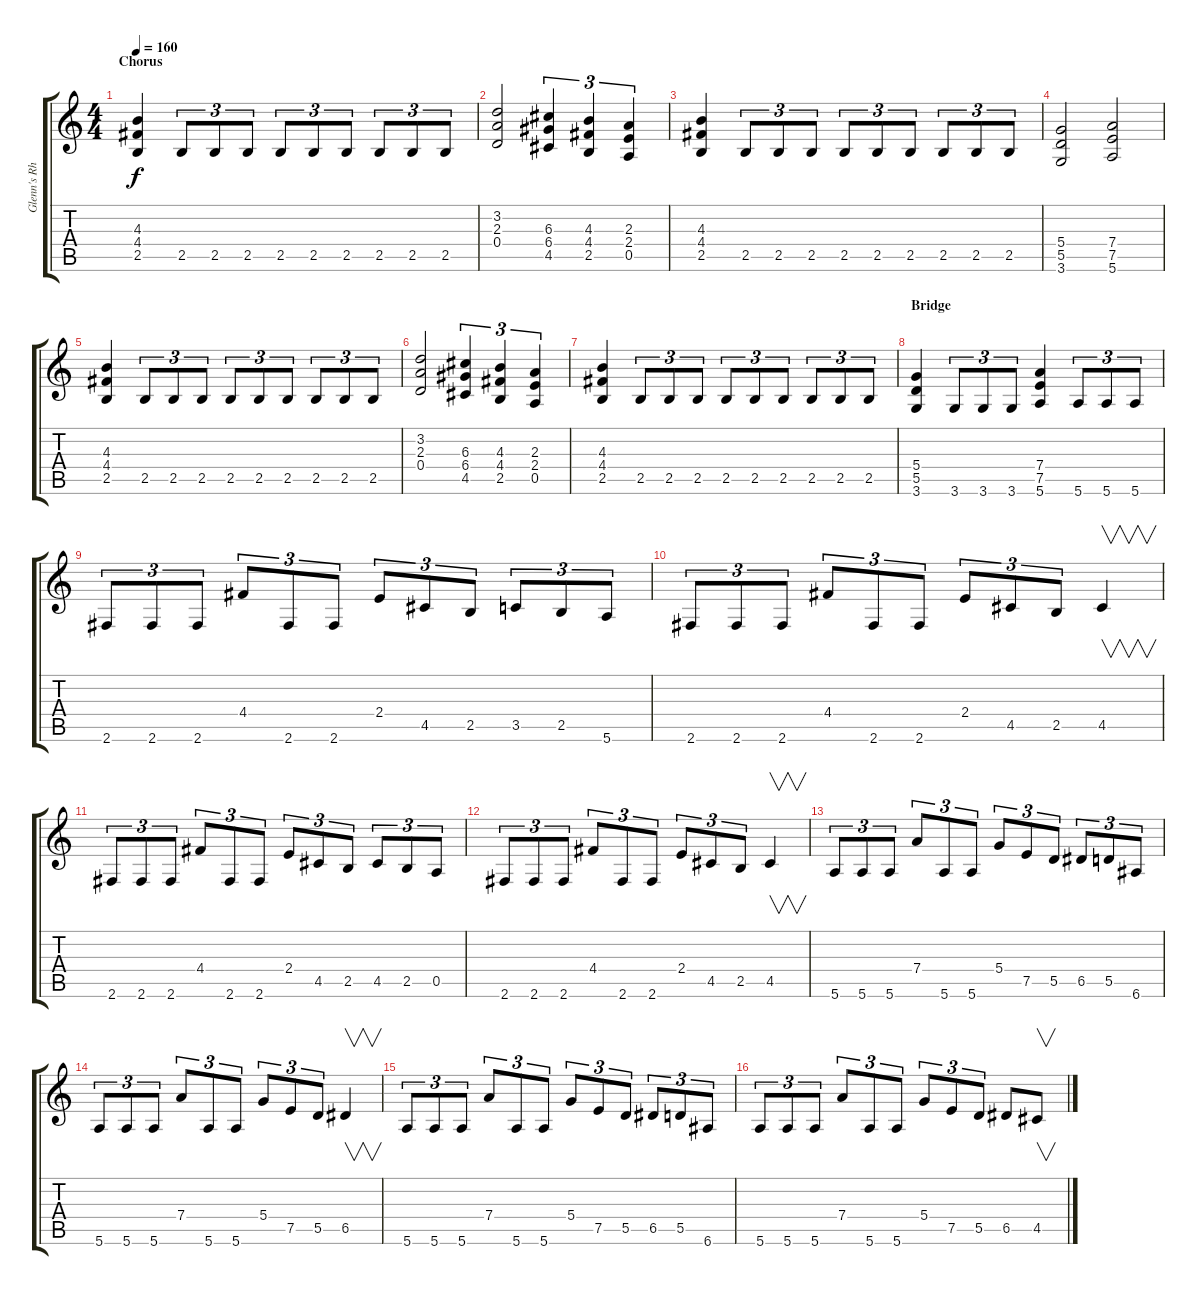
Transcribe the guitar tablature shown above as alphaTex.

\track ("Glenn's Rhythm" "Glenn's Rh") {instrument distortionguitar}
\staff {score tabs}
\tuning (E4 B3 G3 D3 A2 E2) {hide}
\ts (4 4)
\section ("" "Chorus")
\tempo 160
\clef g2
\ks c
(4.3 4.4 2.5).4{dy f} 2.5.8{tu (3 2)} 2.5.8{tu (3 2)} 2.5.8{tu (3 2)} 2.5.8{tu (3 2)} 2.5.8{tu (3 2)} 2.5.8{tu (3 2)} 2.5.8{tu (3 2)} 2.5.8{tu (3 2)} 2.5.8{tu (3 2)} |
(3.2 2.3 0.4).2 (6.3 6.4 4.5).4{tu (3 2)} (4.3 4.4 2.5).4{tu (3 2)} (2.3 2.4 0.5).4{tu (3 2)} |
(4.3 4.4 2.5).4 2.5.8{tu (3 2)} 2.5.8{tu (3 2)} 2.5.8{tu (3 2)} 2.5.8{tu (3 2)} 2.5.8{tu (3 2)} 2.5.8{tu (3 2)} 2.5.8{tu (3 2)} 2.5.8{tu (3 2)} 2.5.8{tu (3 2)} |
(5.4 5.5 3.6).2 (7.4 7.5 5.6).2 |
(4.3 4.4 2.5).4 2.5.8{tu (3 2)} 2.5.8{tu (3 2)} 2.5.8{tu (3 2)} 2.5.8{tu (3 2)} 2.5.8{tu (3 2)} 2.5.8{tu (3 2)} 2.5.8{tu (3 2)} 2.5.8{tu (3 2)} 2.5.8{tu (3 2)} |
(3.2 2.3 0.4).2 (6.3 6.4 4.5).4{tu (3 2)} (4.3 4.4 2.5).4{tu (3 2)} (2.3 2.4 0.5).4{tu (3 2)} |
(4.3 4.4 2.5).4 2.5.8{tu (3 2)} 2.5.8{tu (3 2)} 2.5.8{tu (3 2)} 2.5.8{tu (3 2)} 2.5.8{tu (3 2)} 2.5.8{tu (3 2)} 2.5.8{tu (3 2)} 2.5.8{tu (3 2)} 2.5.8{tu (3 2)} |
\section ("" "Bridge")
(5.4 5.5 3.6).4 3.6.8{tu (3 2)} 3.6.8{tu (3 2)} 3.6.8{tu (3 2)} (7.4 7.5 5.6).4 5.6.8{tu (3 2)} 5.6.8{tu (3 2)} 5.6.8{tu (3 2)} |
2.6.8{tu (3 2)} 2.6.8{tu (3 2)} 2.6.8{tu (3 2)} 4.4.8{tu (3 2)} 2.6.8{tu (3 2)} 2.6.8{tu (3 2)} 2.4.8{tu (3 2)} 4.5.8{tu (3 2)} 2.5.8{tu (3 2)} 3.5.8{tu (3 2)} 2.5.8{tu (3 2)} 5.6.8{tu (3 2)} |
2.6.8{tu (3 2)} 2.6.8{tu (3 2)} 2.6.8{tu (3 2)} 4.4.8{tu (3 2)} 2.6.8{tu (3 2)} 2.6.8{tu (3 2)} 2.4.8{tu (3 2)} 4.5.8{tu (3 2)} 2.5.8{tu (3 2)} 4.5.4{v} |
2.6.8{tu (3 2)} 2.6.8{tu (3 2)} 2.6.8{tu (3 2)} 4.4.8{tu (3 2)} 2.6.8{tu (3 2)} 2.6.8{tu (3 2)} 2.4.8{tu (3 2)} 4.5.8{tu (3 2)} 2.5.8{tu (3 2)} 4.5.8{tu (3 2)} 2.5.8{tu (3 2)} 0.5.8{tu (3 2)} |
2.6.8{tu (3 2)} 2.6.8{tu (3 2)} 2.6.8{tu (3 2)} 4.4.8{tu (3 2)} 2.6.8{tu (3 2)} 2.6.8{tu (3 2)} 2.4.8{tu (3 2)} 4.5.8{tu (3 2)} 2.5.8{tu (3 2)} 4.5.4{v} |
5.6.8{tu (3 2)} 5.6.8{tu (3 2)} 5.6.8{tu (3 2)} 7.4.8{tu (3 2)} 5.6.8{tu (3 2)} 5.6.8{tu (3 2)} 5.4.8{tu (3 2)} 7.5.8{tu (3 2)} 5.5.8{tu (3 2)} 6.5.8{tu (3 2)} 5.5.8{tu (3 2)} 6.6.8{tu (3 2)} |
5.6.8{tu (3 2)} 5.6.8{tu (3 2)} 5.6.8{tu (3 2)} 7.4.8{tu (3 2)} 5.6.8{tu (3 2)} 5.6.8{tu (3 2)} 5.4.8{tu (3 2)} 7.5.8{tu (3 2)} 5.5.8{tu (3 2)} 6.5.4{v} |
5.6.8{tu (3 2)} 5.6.8{tu (3 2)} 5.6.8{tu (3 2)} 7.4.8{tu (3 2)} 5.6.8{tu (3 2)} 5.6.8{tu (3 2)} 5.4.8{tu (3 2)} 7.5.8{tu (3 2)} 5.5.8{tu (3 2)} 6.5.8{tu (3 2)} 5.5.8{tu (3 2)} 6.6.8{tu (3 2)} |
5.6.8{tu (3 2)} 5.6.8{tu (3 2)} 5.6.8{tu (3 2)} 7.4.8{tu (3 2)} 5.6.8{tu (3 2)} 5.6.8{tu (3 2)} 5.4.8{tu (3 2)} 7.5.8{tu (3 2)} 5.5.8{tu (3 2)} 6.5.8 4.5.8{v}
